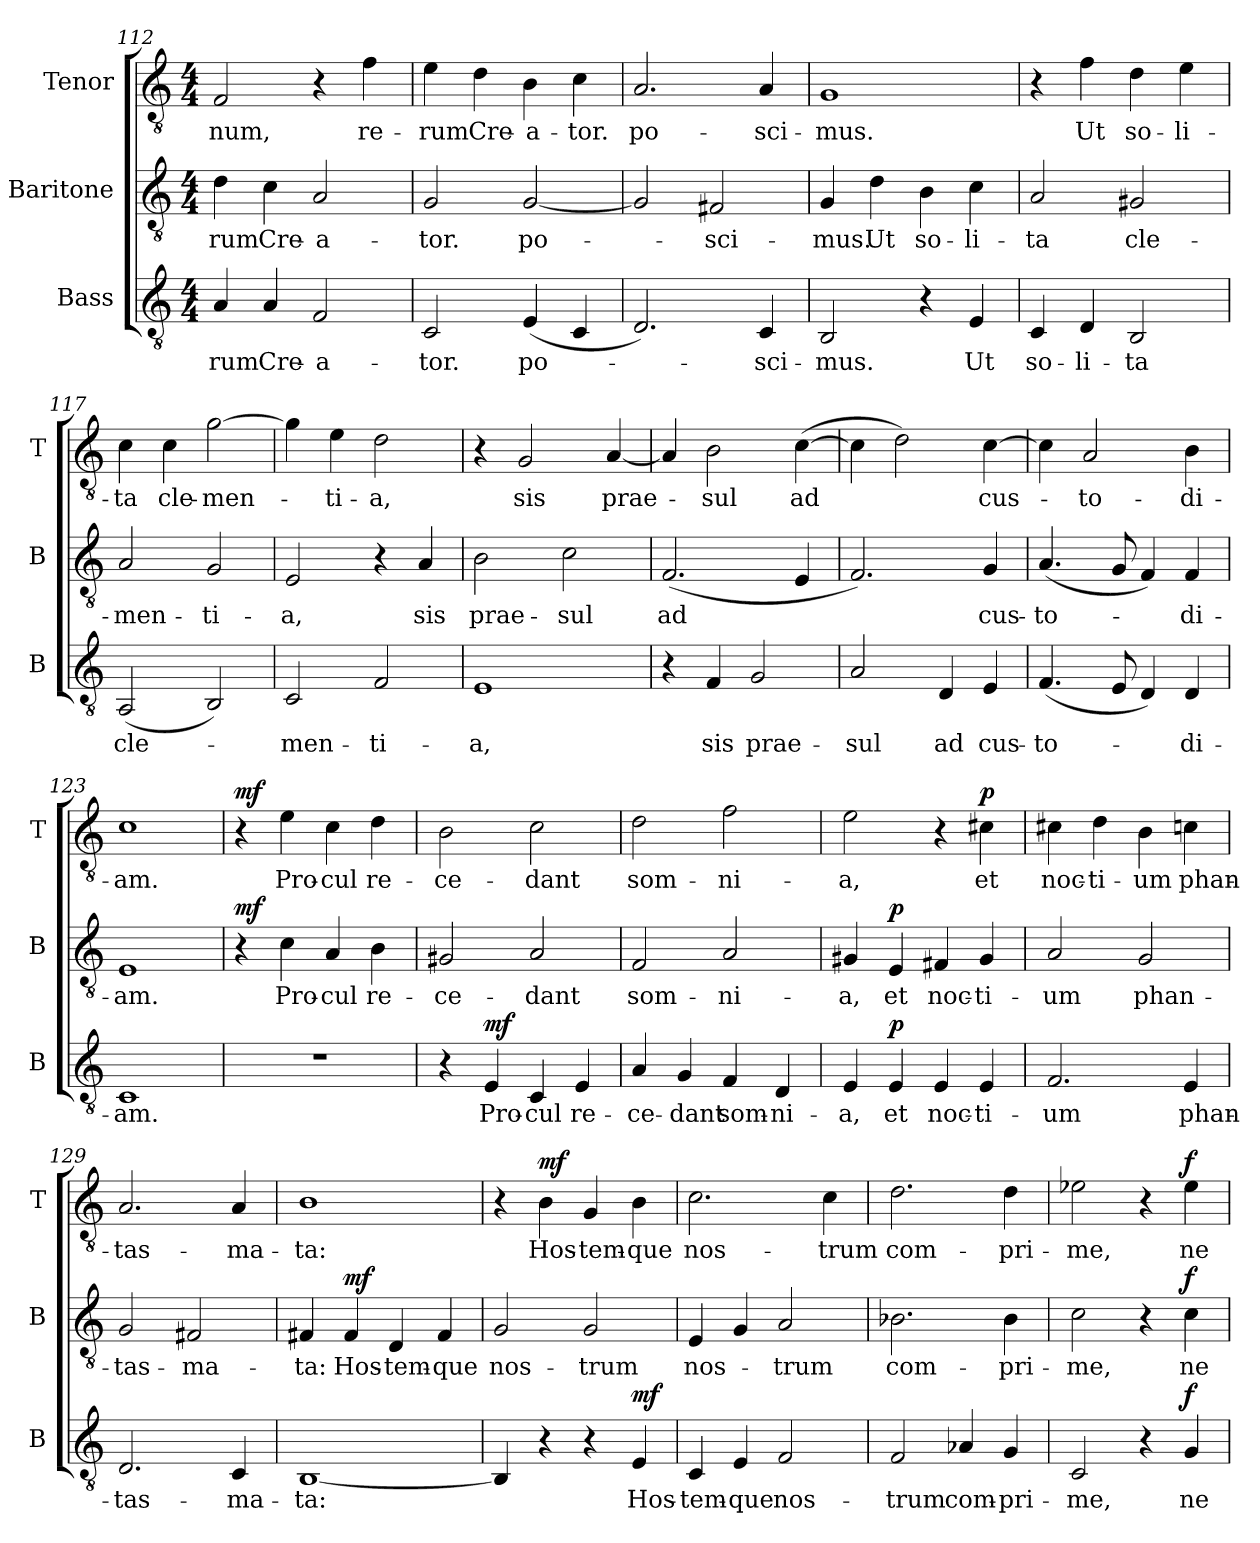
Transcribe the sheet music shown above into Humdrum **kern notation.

**kern	**text	**dynam	**kern	**text	**dynam	**kern	**text	**dynam
*part3	*part3	*part3	*part2	*part2	*part2	*part1	*part1	*part1
*staff3	*staff3	*staff3	*staff2	*staff2	*staff2	*staff1	*staff1	*staff1
*I"Bass	*	*	*I"Baritone	*	*	*I"Tenor	*	*
*I'B	*	*	*I'B	*	*	*I'T	*	*
*clefGv2	*	*	*clefGv2	*	*	*clefGv2	*	*
*k[]	*	*	*k[]	*	*	*k[]	*	*
*C:	*	*	*C:	*	*	*C:	*	*
*M4/4	*	*	*M4/4	*	*	*M4/4	*	*
=112	=112	=112	=112	=112	=112	=112	=112	=112
!	!LO:LY:b	!	!	!LO:LY:b	!	!	!LO:LY:b	!
4A/	-rum	.	4d\	-rum	.	2F/	-num,	.
!	!LO:LY:b	!	!	!LO:LY:b	!	!	!	!
4A/	Cre-	.	4c\	Cre-	.	.	.	.
!	!LO:LY:b	!	!	!LO:LY:b	!	!	!	!
2F/	-a-	.	2A/	-a-	.	4r	.	.
!	!	!	!	!	!	!	!LO:LY:b	!
.	.	.	.	.	.	4f\	re-	.
=113	=113	=113	=113	=113	=113	=113	=113	=113
!	!LO:LY:b	!	!	!LO:LY:b	!	!	!LO:LY:b	!
2C/	-tor.	.	2G/	-tor.	.	4e\	-rum	.
!	!	!	!	!	!	!	!LO:LY:b	!
.	.	.	.	.	.	4d\	Cre-	.
!	!LO:LY:b	!	!	!LO:LY:b	!	!	!LO:LY:b	!
(<4E/	po-	.	[2G/	po-	.	4B\	-a-	.
!	!	!	!	!	!	!	!LO:LY:b	!
4C/	.	.	.	.	.	4c\	-tor.	.
!!LO:LB:g=z
=114	=114	=114	=114	=114	=114	=114	=114	=114
!	!	!	!	!	!	!	!LO:LY:b	!
2.D/)	.	.	2G/]	.	.	2.A/	po-	.
!	!	!	!	!LO:LY:b	!	!	!	!
.	.	.	2F#X/	-sci-	.	.	.	.
!	!LO:LY:b	!	!	!	!	!	!LO:LY:b	!
4C/	-sci-	.	.	.	.	4A/	-sci-	.
=115	=115	=115	=115	=115	=115	=115	=115	=115
!	!LO:LY:b	!	!	!LO:LY:b	!	!	!LO:LY:b	!
2BB/	-mus.	.	4G/	-mus.	.	1G	-mus.	.
!	!	!	!	!LO:LY:b	!	!	!	!
.	.	.	4d\	Ut	.	.	.	.
!	!	!	!	!LO:LY:b	!	!	!	!
4r	.	.	4B\	so-	.	.	.	.
!	!LO:LY:b	!	!	!LO:LY:b	!	!	!	!
4E/	Ut	.	4c\	-li-	.	.	.	.
=116	=116	=116	=116	=116	=116	=116	=116	=116
!	!LO:LY:b	!	!	!LO:LY:b	!	!	!	!
4C/	so-	.	2A/	-ta	.	4r	.	.
!	!LO:LY:b	!	!	!	!	!	!LO:LY:b	!
4D/	-li-	.	.	.	.	4f\	Ut	.
!	!LO:LY:b	!	!	!LO:LY:b	!	!	!LO:LY:b	!
2BB/	-ta	.	2G#X/	cle-	.	4d\	so-	.
!	!	!	!	!	!	!	!LO:LY:b	!
.	.	.	.	.	.	4e\	-li-	.
=117	=117	=117	=117	=117	=117	=117	=117	=117
!	!LO:LY:b	!	!	!LO:LY:b	!	!	!LO:LY:b	!
(<2AA/	cle-	.	2A/	-men-	.	4c\	-ta	.
!	!	!	!	!	!	!	!LO:LY:b	!
.	.	.	.	.	.	4c\	cle-	.
!	!	!	!	!LO:LY:b	!	!	!LO:LY:b	!
2BB/)	.	.	2G/	-ti-	.	[2g\	-men-	.
=118	=118	=118	=118	=118	=118	=118	=118	=118
!	!LO:LY:b	!	!	!LO:LY:b	!	!	!	!
2C/	-men-	.	2E/	-a,	.	4g\]	.	.
!	!	!	!	!	!	!	!LO:LY:b	!
.	.	.	.	.	.	4e\	-ti-	.
!	!LO:LY:b	!	!	!	!	!	!LO:LY:b	!
2F/	-ti-	.	4r	.	.	2d\	-a,	.
!	!	!	!	!LO:LY:b	!	!	!	!
.	.	.	4A/	sis	.	.	.	.
=119	=119	=119	=119	=119	=119	=119	=119	=119
!	!LO:LY:b	!	!	!LO:LY:b	!	!	!	!
1E	-a,	.	2B\	prae-	.	4r	.	.
!	!	!	!	!	!	!	!LO:LY:b	!
.	.	.	.	.	.	2G/	sis	.
!	!	!	!	!LO:LY:b	!	!	!	!
.	.	.	2c\	-sul	.	.	.	.
!	!	!	!	!	!	!	!LO:LY:b	!
.	.	.	.	.	.	[4A/	prae-	.
=120	=120	=120	=120	=120	=120	=120	=120	=120
!	!	!	!	!LO:LY:b	!	!	!	!
4r	.	.	(<2.F/	ad	.	4A/]	.	.
!	!LO:LY:b	!	!	!	!	!	!LO:LY:b	!
4F/	sis	.	.	.	.	2B\	-sul	.
!	!LO:LY:b	!	!	!	!	!	!	!
2G/	prae-	.	.	.	.	.	.	.
!	!	!	!	!	!	!	!LO:LY:b	!
.	.	.	4E/	.	.	(>[4c\	ad	.
!!LO:LB:g=z
=121	=121	=121	=121	=121	=121	=121	=121	=121
!	!LO:LY:b	!	!	!	!	!	!	!
2A/	-sul	.	2.F/)	.	.	4c\]	.	.
.	.	.	.	.	.	2d\)	.	.
!	!LO:LY:b	!	!	!	!	!	!	!
4D/	ad	.	.	.	.	.	.	.
!	!LO:LY:b	!	!	!LO:LY:b	!	!	!LO:LY:b	!
4E/	cus-	.	4G/	cus-	.	[4c\	cus-	.
=122	=122	=122	=122	=122	=122	=122	=122	=122
!	!LO:LY:b	!	!	!LO:LY:b	!	!	!	!
(<4.F/	-to-	.	(<4.A/	-to-	.	4c\]	.	.
!	!	!	!	!	!	!	!LO:LY:b	!
.	.	.	.	.	.	2A/	-to-	.
8E/	.	.	8G/	.	.	.	.	.
4D/)	.	.	4F/)	.	.	.	.	.
!	!LO:LY:b	!	!	!LO:LY:b	!	!	!LO:LY:b	!
4D/	-di-	.	4F/	-di-	.	4B\	-di-	.
=123	=123	=123	=123	=123	=123	=123	=123	=123
!	!LO:LY:b	!	!	!LO:LY:b	!	!	!LO:LY:b	!
1C	-am.	.	1E	-am.	.	1c	-am.	.
=124	=124	=124	=124	=124	=124	=124	=124	=124
!	!	!	!	!	!LO:DY:a	!	!	!LO:DY:a
1r	.	.	4r	.	mf	4r	.	mf
!	!	!	!	!LO:LY:b	!	!	!LO:LY:b	!
.	.	.	4c\	Pro-	.	4e\	Pro-	.
!	!	!	!	!LO:LY:b	!	!	!LO:LY:b	!
.	.	.	4A/	-cul	.	4c\	-cul	.
!	!	!	!	!LO:LY:b	!	!	!LO:LY:b	!
.	.	.	4B\	re-	.	4d\	re-	.
=125	=125	=125	=125	=125	=125	=125	=125	=125
!	!	!	!	!LO:LY:b	!	!	!LO:LY:b	!
4r	.	.	2G#X/	-ce-	.	2B\	-ce-	.
!	!LO:LY:b	!LO:DY:a	!	!	!	!	!	!
4E/	Pro-	mf	.	.	.	.	.	.
!	!LO:LY:b	!	!	!LO:LY:b	!	!	!LO:LY:b	!
4C/	-cul	.	2A/	-dant	.	2c\	-dant	.
!	!LO:LY:b	!	!	!	!	!	!	!
4E/	re-	.	.	.	.	.	.	.
=126	=126	=126	=126	=126	=126	=126	=126	=126
!	!LO:LY:b	!	!	!LO:LY:b	!	!	!LO:LY:b	!
4A/	-ce-	.	2F/	som-	.	2d\	som-	.
!	!LO:LY:b	!	!	!	!	!	!	!
4G/	-dant	.	.	.	.	.	.	.
!	!LO:LY:b	!	!	!LO:LY:b	!	!	!LO:LY:b	!
4F/	som-	.	2A/	-ni-	.	2f\	-ni-	.
!	!LO:LY:b	!	!	!	!	!	!	!
4D/	-ni-	.	.	.	.	.	.	.
=127	=127	=127	=127	=127	=127	=127	=127	=127
!	!LO:LY:b	!	!	!LO:LY:b	!	!	!LO:LY:b	!
4E/	-a,	.	4G#X/	-a,	.	2e\	-a,	.
!	!LO:LY:b	!LO:DY:a	!	!LO:LY:b	!LO:DY:a	!	!	!
4E/	et	p	4E/	et	p	.	.	.
!	!LO:LY:b	!	!	!LO:LY:b	!	!	!	!
4E/	noc-	.	4F#X/	noc-	.	4r	.	.
!	!LO:LY:b	!	!	!LO:LY:b	!	!	!LO:LY:b	!LO:DY:a
4E/	-ti-	.	4G#/	-ti-	.	4c#X\	et	p
!!LO:LB:g=z
=128	=128	=128	=128	=128	=128	=128	=128	=128
!	!LO:LY:b	!	!	!LO:LY:b	!	!	!LO:LY:b	!
2.F/	-um	.	2A/	-um	.	4c#X\	noc-	.
!	!	!	!	!	!	!	!LO:LY:b	!
.	.	.	.	.	.	4d\	-ti-	.
!	!	!	!	!LO:LY:b	!	!	!LO:LY:b	!
.	.	.	2G/	phan-	.	4B\	-um	.
!	!LO:LY:b	!	!	!	!	!	!LO:LY:b	!
4E/	phan-	.	.	.	.	4cn\	phan-	.
=129	=129	=129	=129	=129	=129	=129	=129	=129
!	!LO:LY:b	!	!	!LO:LY:b	!	!	!LO:LY:b	!
2.D/	-tas-	.	2G/	-tas-	.	2.A/	-tas-	.
!	!	!	!	!LO:LY:b	!	!	!	!
.	.	.	2F#X/	-ma-	.	.	.	.
!	!LO:LY:b	!	!	!	!	!	!LO:LY:b	!
4C/	-ma-	.	.	.	.	4A/	-ma-	.
=130	=130	=130	=130	=130	=130	=130	=130	=130
!	!LO:LY:b	!	!	!LO:LY:b	!	!	!LO:LY:b	!
[1BB	-ta:	.	4F#X/	-ta:	.	1B	-ta:	.
!	!	!	!	!LO:LY:b	!LO:DY:a	!	!	!
.	.	.	4F#/	Hos-	mf	.	.	.
!	!	!	!	!LO:LY:b	!	!	!	!
.	.	.	4D/	-tem-	.	.	.	.
!	!	!	!	!LO:LY:b	!	!	!	!
.	.	.	4F#/	-que	.	.	.	.
=131	=131	=131	=131	=131	=131	=131	=131	=131
!	!	!	!	!LO:LY:b	!	!	!	!
4BB/]	.	.	2G/	nos-	.	4r	.	.
!	!	!	!	!	!	!	!LO:LY:b	!LO:DY:a
4r	.	.	.	.	.	4B\	Hos-	mf
!	!	!	!	!LO:LY:b	!	!	!LO:LY:b	!
4r	.	.	2G/	-trum	.	4G/	-tem-	.
!	!LO:LY:b	!LO:DY:a	!	!	!	!	!LO:LY:b	!
4E/	Hos-	mf	.	.	.	4B\	-que	.
=132	=132	=132	=132	=132	=132	=132	=132	=132
!	!LO:LY:b	!	!	!LO:LY:b	!	!	!LO:LY:b	!
4C/	-tem-	.	4E/	nos-	.	2.c\	nos-	.
!	!LO:LY:b	!	!	!	!	!	!	!
4E/	-que	.	4G/	.	.	.	.	.
!	!LO:LY:b	!	!	!LO:LY:b	!	!	!	!
2F/	nos-	.	2A/	-trum	.	.	.	.
!	!	!	!	!	!	!	!LO:LY:b	!
.	.	.	.	.	.	4c\	-trum	.
=133	=133	=133	=133	=133	=133	=133	=133	=133
!	!LO:LY:b	!	!	!LO:LY:b	!	!	!LO:LY:b	!
2F/	-trum	.	2.B-X\	com-	.	2.d\	com-	.
!	!LO:LY:b	!	!	!	!	!	!	!
4A-X/	com-	.	.	.	.	.	.	.
!	!LO:LY:b	!	!	!LO:LY:b	!	!	!LO:LY:b	!
4G/	-pri-	.	4B-\	-pri-	.	4d\	-pri-	.
!!LO:PB:g=z
=134	=134	=134	=134	=134	=134	=134	=134	=134
!	!LO:LY:b	!	!	!LO:LY:b	!	!	!LO:LY:b	!
2C/	-me,	.	2c\	-me,	.	2e-X\	-me,	.
4r	.	.	4r	.	.	4r	.	.
!	!LO:LY:b	!LO:DY:a	!	!LO:LY:b	!LO:DY:a	!	!LO:LY:b	!LO:DY:a
4G/	ne	f	4c\	ne	f	4e-\	ne	f
=	=	=	=	=	=	=	=	=
*-	*-	*-	*-	*-	*-	*-	*-	*-
